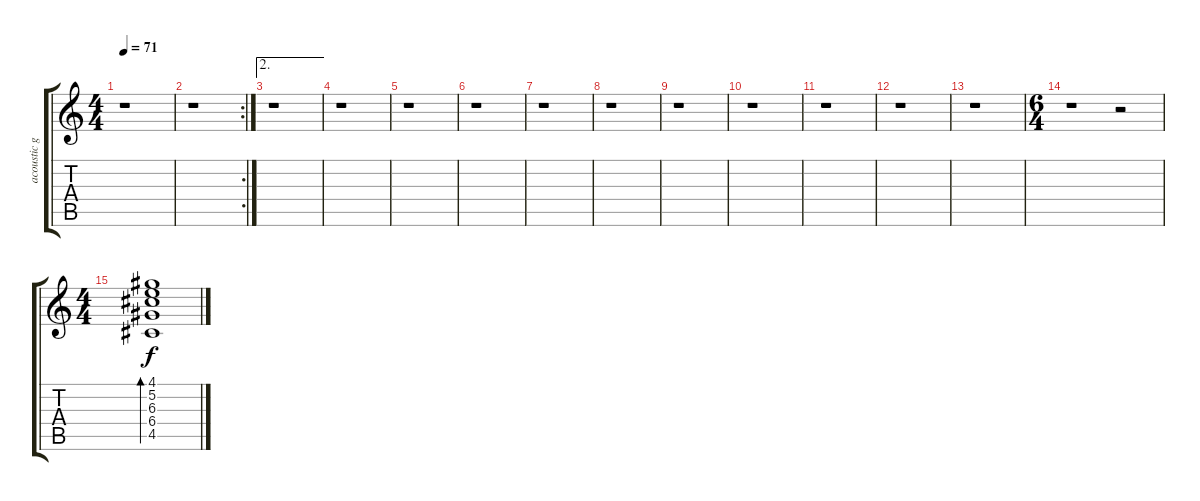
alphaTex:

\track ("acoustic guitar" "acoustic g") {instrument acousticguitarsteel}
\staff {score tabs}
\tuning (E4 B3 G3 D3 A2 E2) {hide}
\ts (4 4)
\tempo 71
\clef g2
\ks c
r.1{dy f} |
\rc 2
r.1 |
\ae 2
r.1 |
r.1 |
r.1 |
r.1 |
r.1 |
r.1 |
r.1 |
r.1 |
r.1 |
r.1 |
r.1 |
\ts (6 4)
r.1 r.2 |
\ts (4 4)
(4.1 5.2 6.3 6.4 4.5).1{bd 480}
